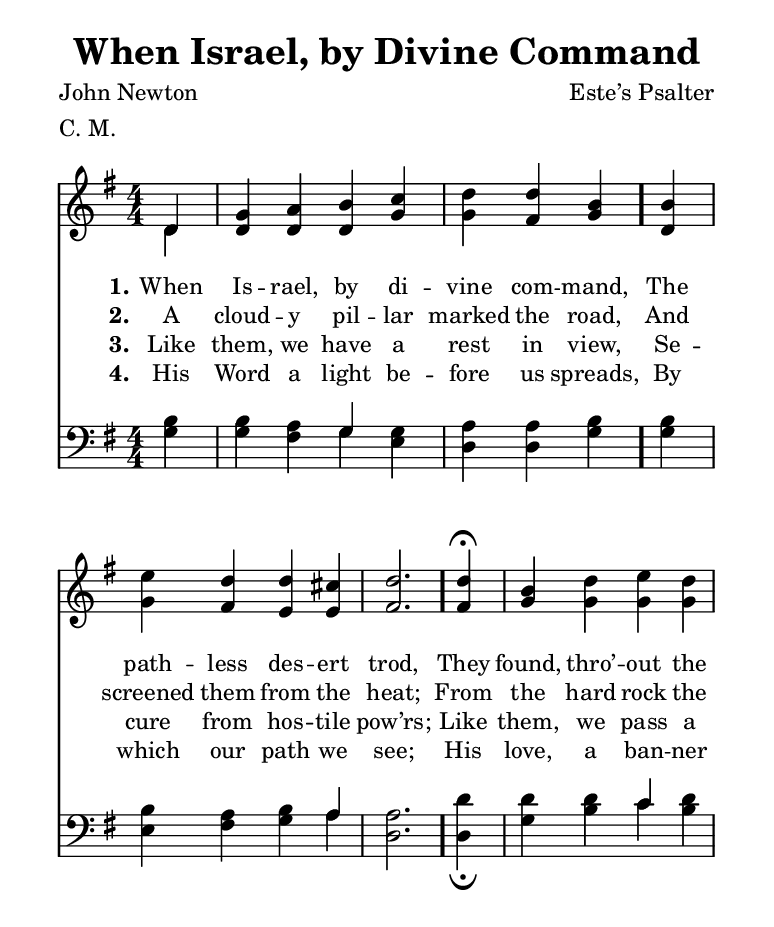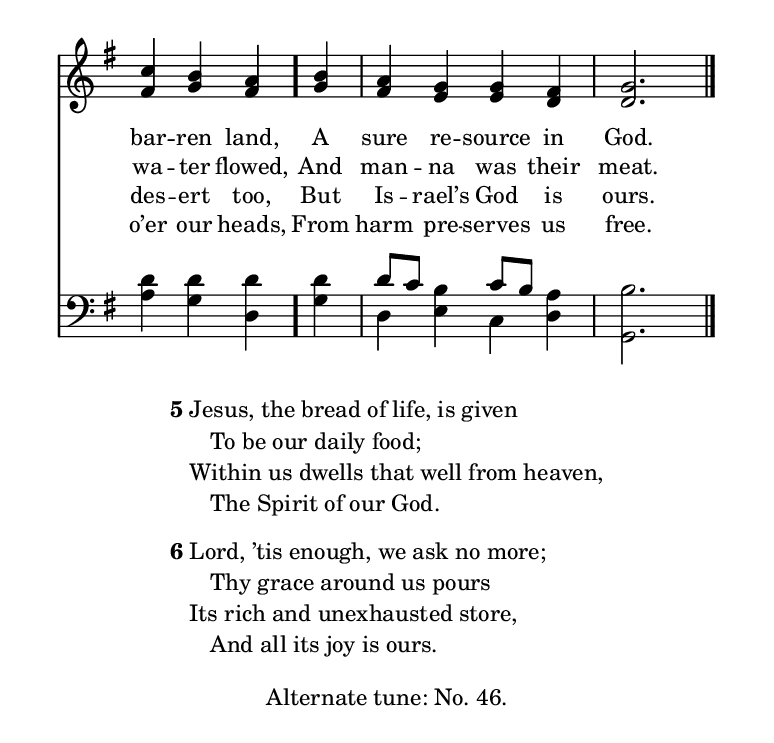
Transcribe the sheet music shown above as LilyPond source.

\include "common/global.ily"
\paper {
  \include "common/paper.ily"
  ragged-bottom = ##t
}

\header{
  hymnnumber = "286"
  title = "When Israel, by Divine Command"
  tunename = "Dumferline" % not found at hymnary.org
  meter = "C. M."
  poet = "John Newton" % see https://hymnary.org/text/when_israel_by_divine_command
  composer = "Este’s Psalter"
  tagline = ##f
}

ta = { \tempo 4=80 }
tb = { \tempo 4=40 }

global = {
  \include "common/overrides.ily"
  \override Staff.TimeSignature.style = #'numbered
  \time 4/4
  \override Score.MetronomeMark.transparent = ##t % hide all fermata changes too
  \ta
  \key g \major
  \partial 4
  \autoBeamOff
}

notesSoprano = {
\global
\relative c' {

  d4 | g a b c | d d b
  b4 | e d d cis | d2.
  \tb d4\fermata \ta | b d e d | c b a
  b4 | a g g fis | g2.

  \bar "|."

}
}

notesAlto = {
\global
\relative e' {

  d4 | d d d g | g fis g
  d4 | g fis e e | fis2.
  fis4 | g g g g | fis g fis
  g4 | fis e e d | d2.

}
}

notesTenor = {
\global
\relative a {

  b4 | b a g g | a a b
  b4 | b a b a | a2.
  d4 | d d c d | d d d
  d4 | d8[ c] b4 c8[ b] a4 | b2.

}
}

notesBass = {
\global
\relative f {

  g4 | g fis g e | d d g
  g | e fis g a | d,2.
  d4_\fermata | g b c b | a g d
  g4 | d e c d | g,2.

}
}

wordsA = \lyricmode {
\set stanza = "1."

When Is -- rael, by di -- vine com -- mand, \bar "."
The path -- less des -- ert trod, \bar "."
They found, thro’ -- out the bar -- ren land, \bar "."
A sure re -- source in God. \bar "."

}

wordsB = \lyricmode {
\set stanza = "2."

A cloud -- y pil -- lar marked the road,
And screened them from the heat;
From the hard rock the wa -- ter flowed,
And man -- na was their meat.

}

wordsC = \lyricmode {
\set stanza = "3."

Like them, we have a rest in view,
Se -- cure from hos -- tile pow’rs;
Like them, we pass a des -- ert too,
But Is -- rael’s God is ours.

}

wordsD = \lyricmode {
\set stanza = "4."

His Word a light be -- fore us spreads,
By which our path we see;
His love, a ban -- ner o’er our heads,
From harm pre -- serves us free.

}

wordsE = \markuplist {

\line { Jesus, the bread of life, is given }
\line { { \hspace #2 } To be our daily food; }
\line { Within us dwells that well from heaven, }
\line { { \hspace #2 } The Spirit of our God. }

}

wordsF = \markuplist {

\line { Lord, ’tis enough, we ask no more; }
\line { { \hspace #2 } Thy grace around us pours }
\line { Its rich and unexhausted store, }
\line { { \hspace #2 } And all its joy is ours. }

}

\score {
  \context ChoirStaff <<
    \context Staff = upper <<
      \set Staff.autoBeaming = ##f
      \set ChoirStaff.systemStartDelimiter = #'SystemStartBar
      \set ChoirStaff.printPartCombineTexts = ##f
      \partcombine #'(2 . 11) \notesSoprano \notesAlto
      \context NullVoice = sopranos { \voiceOne << \notesSoprano >> }
      \context Lyrics = one   \lyricsto sopranos \wordsA
      \context Lyrics = two   \lyricsto sopranos \wordsB
      \context Lyrics = three \lyricsto sopranos \wordsC
      \context Lyrics = four  \lyricsto sopranos \wordsD
    >>
    \context Staff = men <<
      \set Staff.autoBeaming = ##f
      \clef bass
      \set ChoirStaff.printPartCombineTexts = ##f
      \partcombine #'(2 . 11) \notesTenor \notesBass
    >>
  >>
  \layout {
    \include "common/layout.ily"
  }
  #(cond ((ly:get-option 'eog-midi-permitted) #{ \midi{
    \include "common/midi.ily"
  } #}))
}

\markup { \column {
  \fill-line { \vcenter \column {
    \vspace #1
    \line{ \bold 5 \column { \wordsE } } \combine \null \vspace #0.4
    \line{ \bold 6 \column { \wordsF } }
    \vspace #1
  } }
  \fill-line { \line { Alternate tune: No. 46. } }
} }

\version "2.19.49"  % necessary for upgrading to future LilyPond versions.

% vi:set et ts=2 sw=2 ai nocindent syntax=lilypond:
